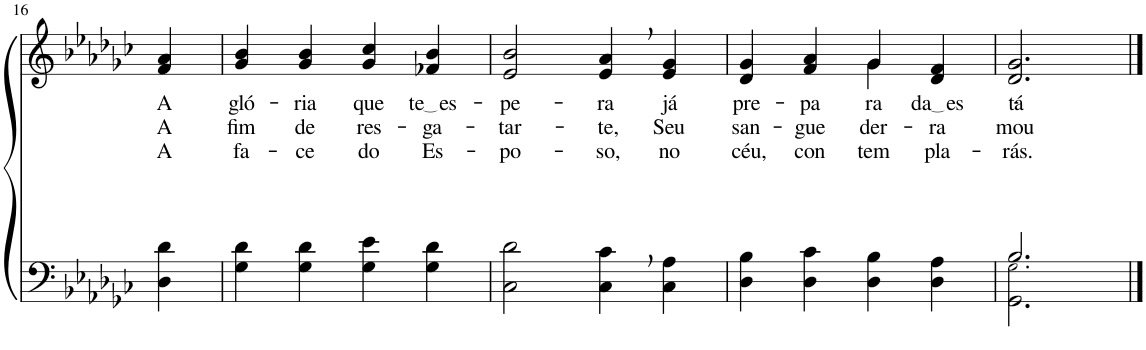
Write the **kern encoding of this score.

**kern	**kern	**text	**text	**text
*part2	*part1	*part1	*part1	*part1
*staff2	*staff1	*staff1	*staff1	*staff1
*I"Parte III e IV	*I"Parte I e II	*	*	*
!!LO:PB:g=z
*clefF4	*clefG2	*	*	*
*Trd2c3	*Trd2c3	*	*	*
*k[b-e-a-d-g-c-]	*k[b-e-a-d-g-c-]	*	*	*
*M4/4	*M4/4	*	*	*
=16	=16	=16	=16	=16
!	!	!LO:LY:b	!LO:LY:b	!LO:LY:b
4D-\ 4d-\	4f/ 4a-/	A	A	A
=17	=17	=17	=17	=17
!	!	!LO:LY:b	!LO:LY:b	!LO:LY:b
4G-\ 4d-\	4g-/ 4b-/	gló-	fim	fa-
!	!	!LO:LY:b	!LO:LY:b	!LO:LY:b
4G-\ 4d-\	4g-/ 4b-/	-ria	de	-ce
!	!	!LO:LY:b	!LO:LY:b	!LO:LY:b
4G-\ 4e-\	4g-/ 4cc-/	que	res-	do
!	!	!LO:LY:b	!LO:LY:b	!LO:LY:b
4G-\ 4d-\	4f-X/ 4b-/	te es	-ga-	Es-
=18	=18	=18	=18	=18
!	!	!LO:LY:b	!LO:LY:b	!LO:LY:b
2C-\ 2d-\	2e-/ 2b-/	-pe-	-tar-	-po-
!	!	!LO:LY:b	!LO:LY:b	!LO:LY:b
4C-\, 4c-\,	4e-/, 4a-/,	-ra	-te,	-so,
!	!	!LO:LY:b	!LO:LY:b	!LO:LY:b
4C-\ 4A-\	4e-/ 4g-/	já	Seu	no
=19	=19	=19	=19	=19
*	*^	*	*	*
!	!	!	!LO:LY:b	!LO:LY:b	!LO:LY:b
4D-\ 4B-\	2ryy	4d-/ 4g-/	pre-	san-	céu,
!	!	!	!LO:LY:b	!LO:LY:b	!LO:LY:b
4D-\ 4c-\	.	4f/ 4a-/	-pa-	-gue	con-
!	!	!	!LO:LY:b	!	!LO:LY:b
!	!	!	!	!LO:LY:b	!
4D-\ 4B-\	4g-\	4g-/	.	der-	-tem-
!	!	!	!LO:LY:b	!LO:LY:b	!LO:LY:b
4D-\ 4A-\	4ryy	4d-/ 4f/	da es	-ra	-pla-
=20	=20	=20	=20	=20	=20
*^	*	*	*	*	*
!	!	!	!	!LO:LY:b	!LO:LY:b	!LO:LY:b
*	*	*v	*v	*	*	*
2.B-/	2.GG-\ 2.G-!\	2.d-/ 2.g-/	tá-	mou	-rás.
*v	*v	*	*	*	*
==	==	==	==	==
*-	*-	*-	*-	*-
